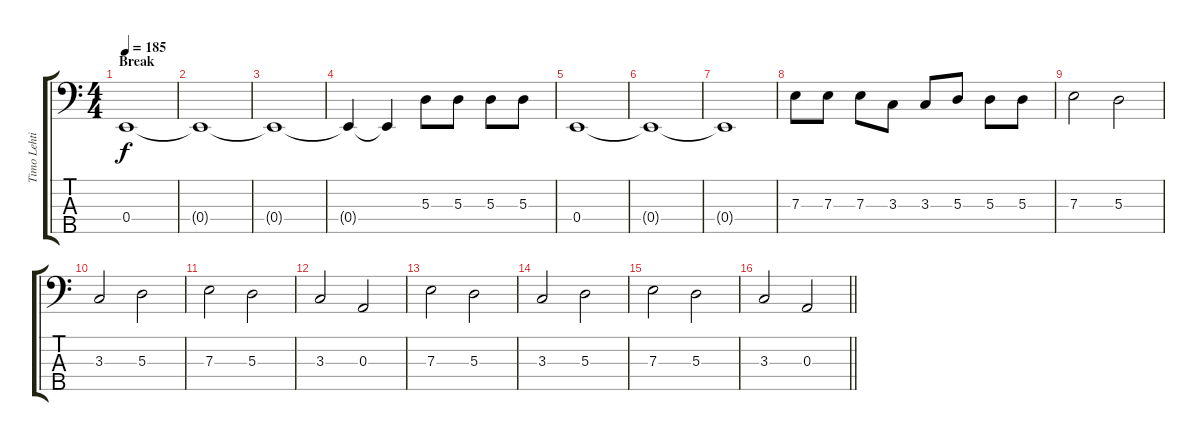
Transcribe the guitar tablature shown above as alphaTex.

\track ("Timo Lehtinen '' Lede ''" "Timo Lehti") {instrument electricbasspick}
\staff {score tabs}
\tuning (G2 D2 A1 E1 B0) {hide}
\ts (4 4)
\section ("" "Break")
\tempo 185
\clef f4
\ks c
0.4.1{dy f} |
0.4{t}.1 |
0.4{t}.1 |
0.4{t}.4 0.4{t}.4 5.3.8 5.3.8 5.3.8 5.3.8 |
0.4.1 |
0.4{t}.1 |
0.4{t}.1 |
7.3.8 7.3.8 7.3.8 3.3.8 3.3.8 5.3.8 5.3.8 5.3.8 |
7.3.2 5.3.2 |
3.3.2 5.3.2 |
7.3.2 5.3.2 |
3.3.2 0.3.2 |
7.3.2 5.3.2 |
3.3.2 5.3.2 |
7.3.2 5.3.2 |
\barLineRight lightlight
3.3.2 0.3.2
